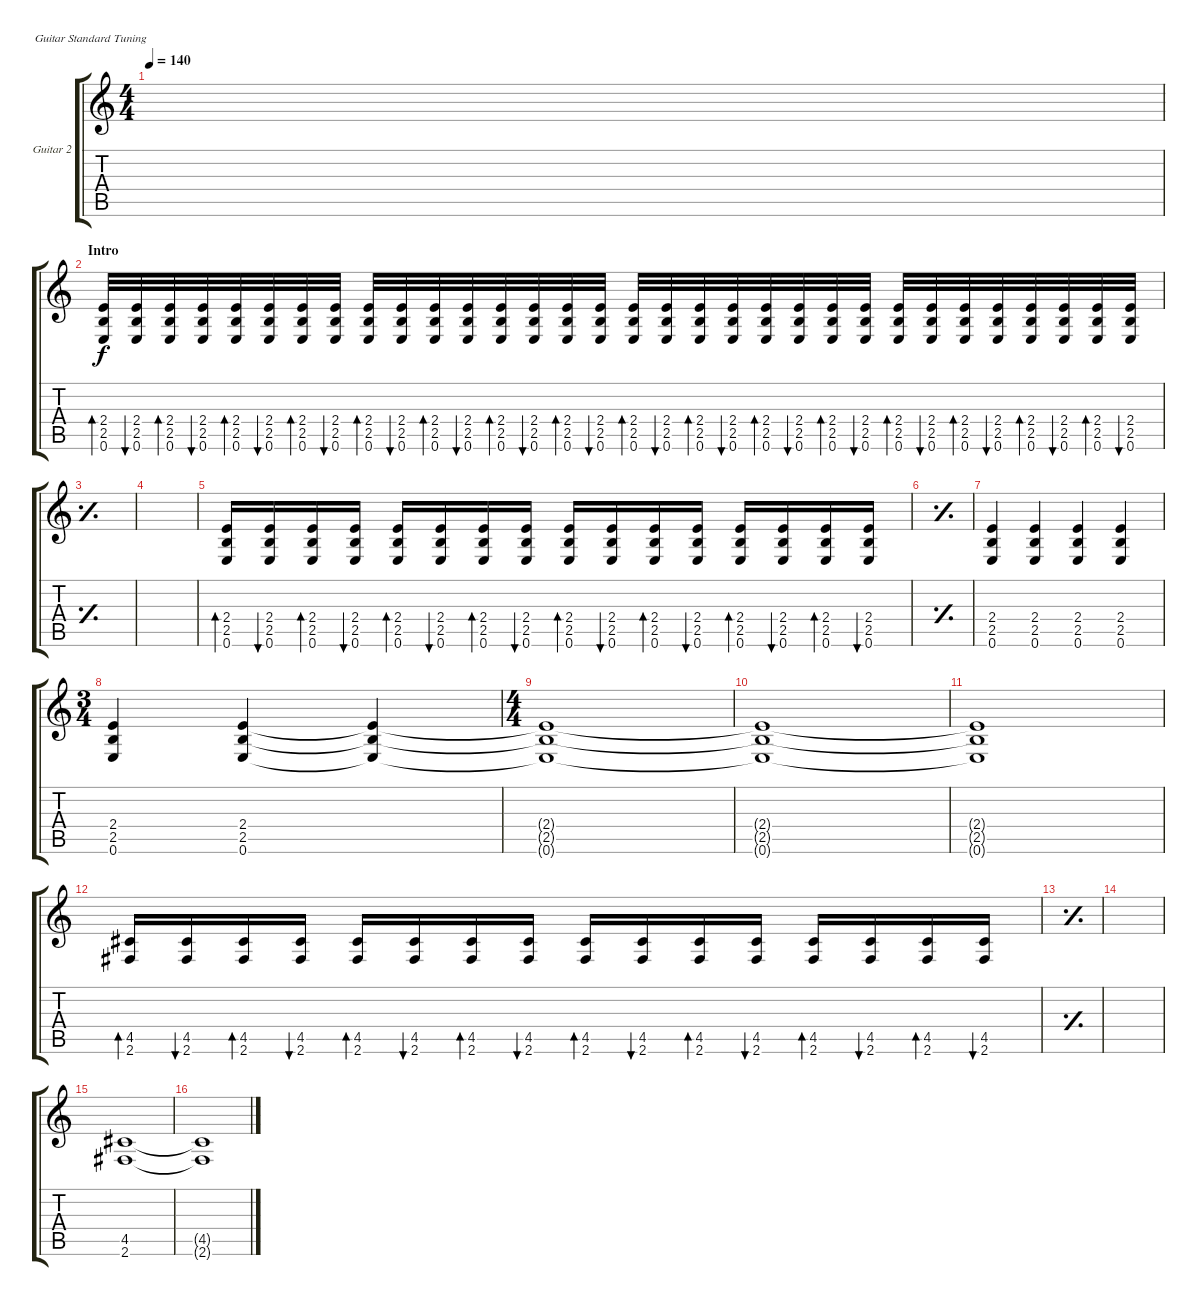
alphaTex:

\bracketExtendMode groupsimilarinstruments
\firstSystemTrackNameOrientation horizontal
\otherSystemsTrackNameOrientation horizontal
\track ("Gtr. Rhythm 2" "Guitar 2") {instrument overdrivenguitar}
\staff {score tabs}
\tuning (E4 B3 G3 D3 A2 E2)
\ts (4 4)
\beaming (8 2 2 2 2)
\tempo 140
\clef g2
\ks c
|
\section ("" "Intro")
(2.4 2.5 0.6).32{bd 120} (2.4 2.5 0.6).32{bu 120} (2.4 2.5 0.6).32{bd 120} (2.4 2.5 0.6).32{bu 120} (2.4 2.5 0.6).32{bd 120} (2.4 2.5 0.6).32{bu 120} (2.4 2.5 0.6).32{bd 120} (2.4 2.5 0.6).32{bu 120} (2.4 2.5 0.6).32{bd 120} (2.4 2.5 0.6).32{bu 120} (2.4 2.5 0.6).32{bd 120} (2.4 2.5 0.6).32{bu 120} (2.4 2.5 0.6).32{bd 120} (2.4 2.5 0.6).32{bu 120} (2.4 2.5 0.6).32{bd 120} (2.4 2.5 0.6).32{bu 120} (2.4 2.5 0.6).32{bd 120} (2.4 2.5 0.6).32{bu 120} (2.4 2.5 0.6).32{bd 120} (2.4 2.5 0.6).32{bu 120} (2.4 2.5 0.6).32{bd 120} (2.4 2.5 0.6).32{bu 120} (2.4 2.5 0.6).32{bd 120} (2.4 2.5 0.6).32{bu 120} (2.4 2.5 0.6).32{bd 120} (2.4 2.5 0.6).32{bu 120} (2.4 2.5 0.6).32{bd 120} (2.4 2.5 0.6).32{bu 120} (2.4 2.5 0.6).32{bd 120} (2.4 2.5 0.6).32{bu 120} (2.4 2.5 0.6).32{bd 120} (2.4 2.5 0.6).32{bu 120} |
\simile simple
|
|
\simile none
(2.4 2.5 0.6).16{bd 60} (2.4 2.5 0.6).16{bu 60} (2.4 2.5 0.6).16{bd 60} (2.4 2.5 0.6).16{bu 60} (2.4 2.5 0.6).16{bd 60} (2.4 2.5 0.6).16{bu 60} (2.4 2.5 0.6).16{bd 60} (2.4 2.5 0.6).16{bu 60} (2.4 2.5 0.6).16{bd 60} (2.4 2.5 0.6).16{bu 60} (2.4 2.5 0.6).16{bd 60} (2.4 2.5 0.6).16{bu 60} (2.4 2.5 0.6).16{bd 60} (2.4 2.5 0.6).16{bu 60} (2.4 2.5 0.6).16{bd 60} (2.4 2.5 0.6).16{bu 60} |
\simile simple
|
\simile none
(2.4 2.5 0.6).4 (2.4 2.5 0.6).4 (2.4 2.5 0.6).4 (2.4 2.5 0.6).4 |
\ts (3 4)
(2.4 2.5 0.6).4 (2.4 2.5 0.6).4 (2.4{t} 2.5{t} 0.6{t}).4 |
\ts (4 4)
(2.4{t} 2.5{t} 0.6{t}).1 |
(2.4{t} 2.5{t} 0.6{t}).1 |
(2.4{t} 2.5{t} 0.6{t}).1 |
(4.5 2.6).16{bd 120} (4.5 2.6).16{bu 120} (4.5 2.6).16{bd 120} (4.5 2.6).16{bu 120} (4.5 2.6).16{bd 120} (4.5 2.6).16{bu 120} (4.5 2.6).16{bd 120} (4.5 2.6).16{bu 120} (4.5 2.6).16{bd 120} (4.5 2.6).16{bu 120} (4.5 2.6).16{bd 120} (4.5 2.6).16{bu 120} (4.5 2.6).16{bd 120} (4.5 2.6).16{bu 120} (4.5 2.6).16{bd 120} (4.5 2.6).16{bu 120} |
\simile simple
|
|
\simile none
(4.5 2.6).1 |
(4.5{t} 2.6{t}).1
